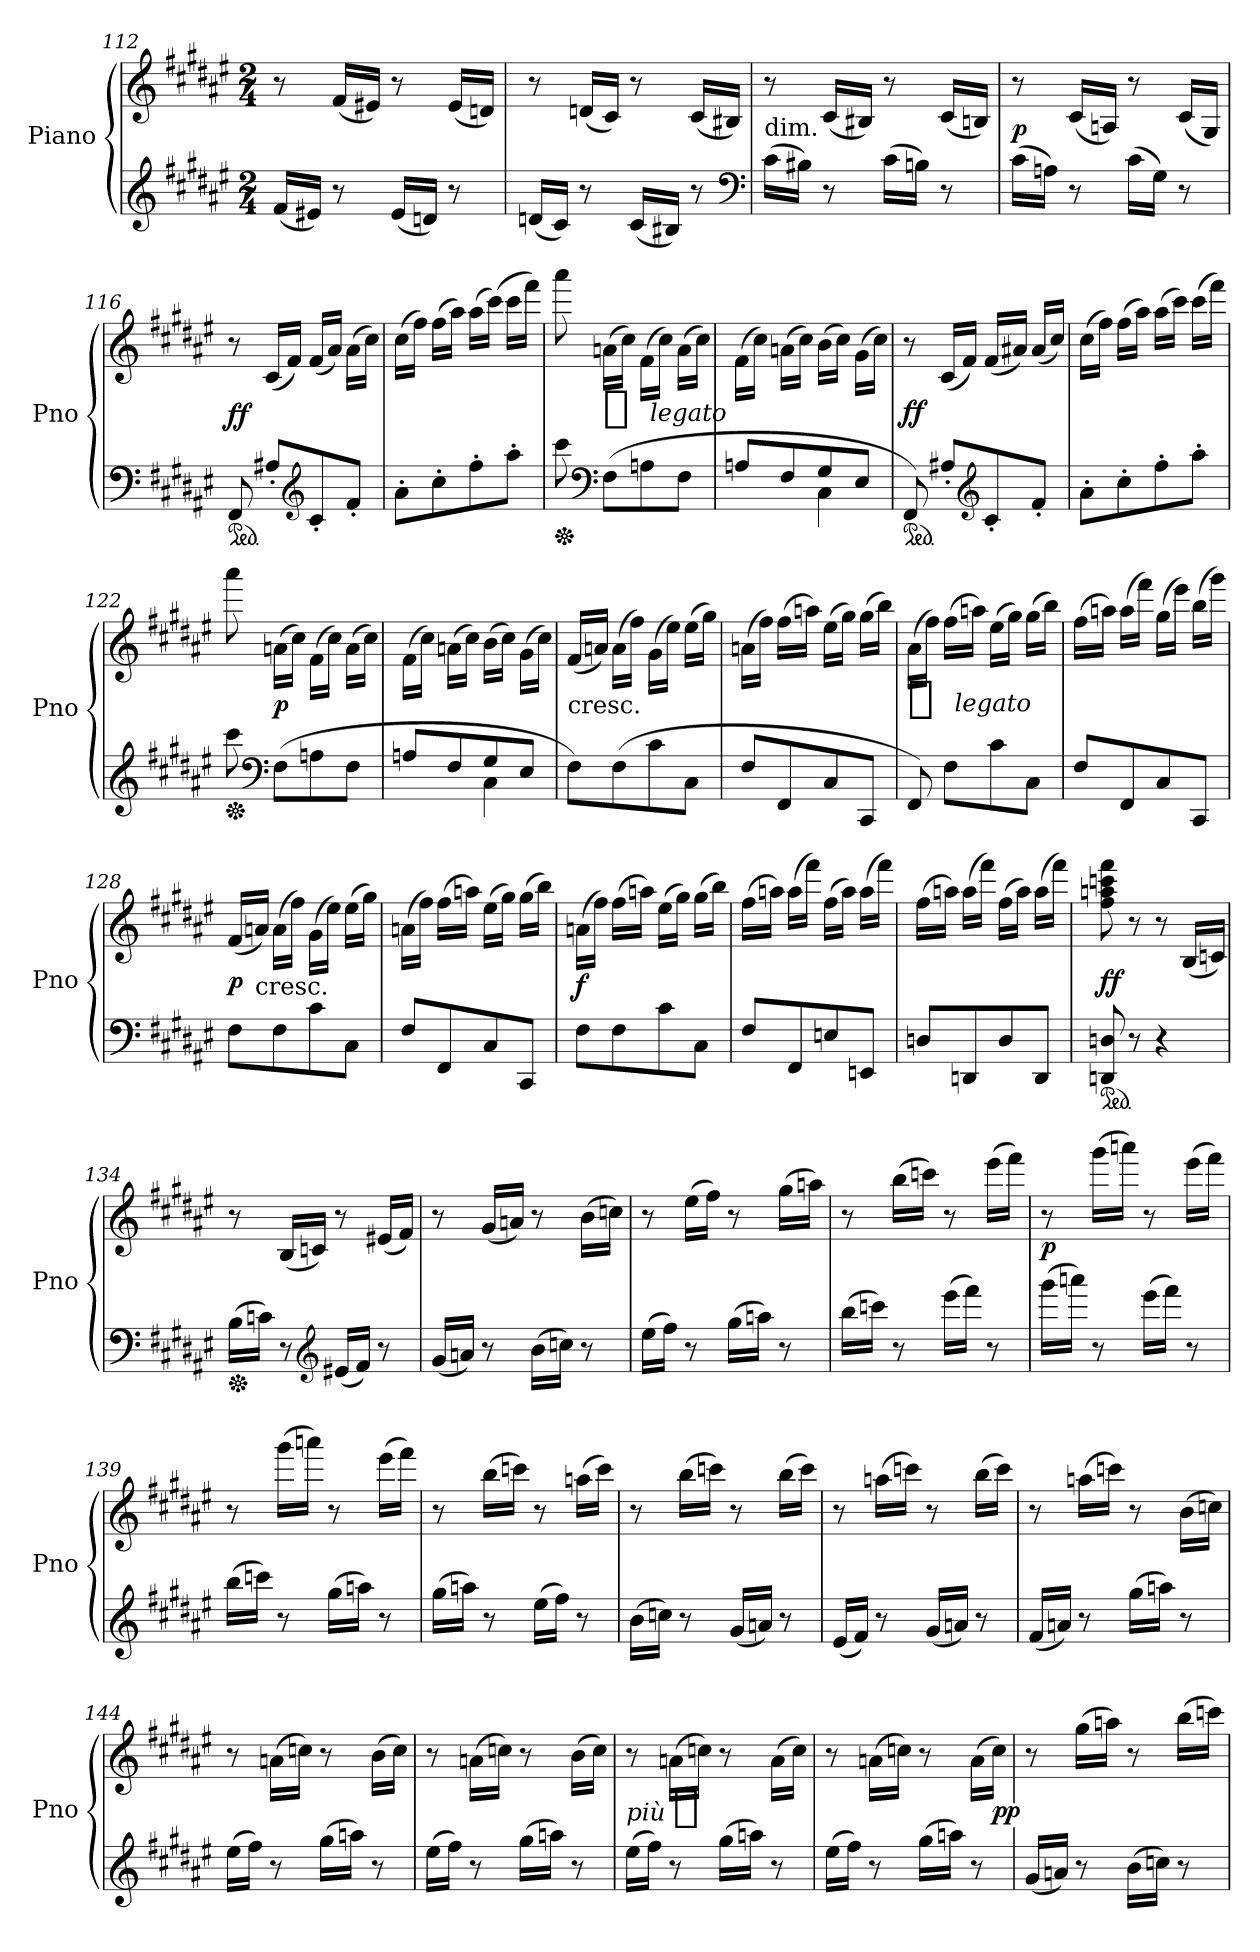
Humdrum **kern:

**kern	**kern	**dynam
*part1	*part1	*part1
*staff2	*staff1	*staff1/2
*I"Piano	*	*
*I'Pno	*	*
*clefG2	*clefG2	*
*k[f#c#g#d#a#e#]	*k[f#c#g#d#a#e#]	*
*F#:	*F#:	*
*M2/4	*M2/4	*
=112	=112	=112
(16f#LL	8r	.
16e#XJJ)	.	.
8r	(16f#LL	.
.	16e#XJJ)	.
(16e#LL	8r	.
16dnJJ)	.	.
8r	(16e#LL	.
.	16dnJJ)	.
=113	=113	=113
(16dnLL	8r	.
16c#JJ)	.	.
8r	(16dnLL	.
.	16c#JJ)	.
(16c#LL	8r	.
16B#XJJ)	.	.
8r	(16c#LL	.
.	16B#XJJ)	.
*clefF4	*	*
=114	=114	=114
!	!LO:TX:c:t=dim.	!
(16c#LL	8r	.
16B#XJJ)	.	.
8r	(16c#LL	.
.	16B#XJJ)	.
(16c#LL	8r	.
16BnJJ)	.	.
8r	(16c#LL	.
.	16BnJJ)	.
=115	=115	=115
(16c#LL	8r	p
16AnJJ)	.	.
8r	(16c#LL	.
.	16AnJJ)	.
(16c#LL	8r	.
16G#JJ)	.	.
8r	(16c#LL	.
.	16G#JJ)	.
=116	=116	=116
*ped	*	*
8FF#	8r	ff
8A#X'L	(16c#LL	.
.	16f#JJ)	.
*clefG2	*	*
8c#'	(16f#LL	.
.	16a#JJ)	.
8f#'J	(16a#LL	.
.	16cc#JJ)	.
=117	=117	=117
8a#'L	(16cc#LL	.
.	16ff#JJ)	.
8cc#'	(16ff#LL	.
.	16aa#JJ)	.
8ff#'	(16aa#LL	.
.	(16ccc#JJ)	.
8aa#'J	16ccc#LL	.
.	16fff#JJ)	.
=118	=118	=118
*Xped	*	*
8ccc#	8aaa#	.
*clefF4	*	*
!	!	!LO:DY:t=%s legato
(>8F#L	(16anLL	p
.	16cc#JJ)	.
8An	(16f#\LL	.
.	16cc#\JJ)	.
8F#J	(16aLL	.
.	16cc#JJ)	.
=119	=119	=119
*^	*	*
8AnL	4ryy	(16f#\LL	.
.	.	16cc#\JJ)	.
8F#	.	(16anLL	.
.	.	16cc#JJ)	.
8G#	4C#	(16bLL	.
.	.	16cc#JJ)	.
8E#J	.	(16g#\LL	.
.	.	16cc#\JJ)	.
*v	*v	*	*
=120	=120	=120
*ped	*	*
8FF#)	8r	ff
8A#X'L	(16c#LL	.
.	16f#JJ)	.
*clefG2	*	*
8c#'	(16f#LL	.
.	16a#XJJ)	.
8f#'J	(16a#/LL	.
.	16cc#/JJ)	.
=121	=121	=121
8a#'L	(16cc#LL	.
.	16ff#JJ)	.
8cc#'	(16ff#LL	.
.	16aa#JJ)	.
8ff#'	(16aa#LL	.
.	16ccc#JJ)	.
8aa#'J	(16ccc#LL	.
.	16fff#JJ)	.
=122	=122	=122
*Xped	*	*
8ccc#	8aaa#	.
*clefF4	*	*
(>8F#L	(16anLL	p
.	16cc#JJ)	.
8An	(16f#\LL	.
.	16cc#\JJ)	.
8F#J	(16aLL	.
.	16cc#JJ)	.
=123	=123	=123
*^	*	*
8AnL	4ryy	(16f#\LL	.
.	.	16cc#\JJ)	.
8F#	.	(16anLL	.
.	.	16cc#JJ)	.
8G#	4C#	(16bLL	.
.	.	16cc#JJ)	.
8E#J	.	(16g#\LL	.
.	.	16cc#\JJ)	.
*v	*v	*	*
=124	=124	=124
!	!LO:TX:c:t=cresc.	!
8F#L)	(16f#LL	.
.	16anJJ)	.
(8F#	(16aLL	.
.	16ff#JJ)	.
8c#	(16g#LL	.
.	16ee#JJ)	.
8C#J	(16ee#LL	.
.	16gg#JJ)	.
=125	=125	=125
8F#L	(16anLL	.
.	16ff#JJ)	.
8FF#	(16ff#LL	.
.	16aanJJ)	.
8C#	(16ee#LL	.
.	16gg#JJ)	.
8CC#J	(16gg#LL	.
.	16bbJJ)	.
=126	=126	=126
!	!	!LO:DY:t=%s legato
8FF#)	(16a#LL	f
.	16ff#JJ)	.
8F#L	(16ff#LL	.
.	16aanJJ)	.
8c#	(16ee#LL	.
.	16gg#JJ)	.
8C#J	(16gg#LL	.
.	16bbJJ)	.
=127	=127	=127
8F#L	(16ff#LL	.
.	16aanJJ)	.
8FF#	(16aaLL	.
.	16fff#JJ)	.
8C#	(16gg#LL	.
.	16eee#JJ)	.
8CC#J	(16bbLL	.
.	16ggg#JJ)	.
=128	=128	=128
8F#L	(16f#LL	p
!	!LO:TX:c:t=cresc.	!
.	16anJJ)	.
8F#	(16aLL	.
.	16ff#JJ)	.
8c#	(16g#LL	.
.	16ee#JJ)	.
8C#J	(16ee#LL	.
.	16gg#JJ)	.
=129	=129	=129
8F#L	(16anLL	.
.	16ff#JJ)	.
8FF#	(16ff#LL	.
.	16aanJJ)	.
8C#	(16ee#LL	.
.	16gg#JJ)	.
8CC#J	(16gg#LL	.
.	16bbJJ)	.
=130	=130	=130
8F#L	(16anLL	f
.	16ff#JJ)	.
8F#	(16ff#LL	.
.	16aanJJ)	.
8c#	(16ee#LL	.
.	16gg#JJ)	.
8C#J	(16gg#LL	.
.	16bbJJ)	.
=131	=131	=131
8F#L	(16ff#LL	.
.	16aanJJ)	.
8FF#	(16aaLL	.
.	16fff#JJ)	.
8En	(16ff#LL	.
.	16aaJJ)	.
8EEnJ	(16aaLL	.
.	16fff#JJ)	.
=132	=132	=132
8DnL	(16ff#LL	.
.	16aanJJ)	.
8DDn	(16aaLL	.
.	16fff#JJ)	.
8D	(16ff#LL	.
.	16aaJJ)	.
8DDJ	(16aaLL	.
.	16fff#JJ)	.
=133	=133	=133
*ped	*	*
8DDn 8Dn	8ff# 8aan 8cccn 8fff#	ff
8r	8r	.
4r	8r	.
.	(16BLL	.
.	16cnJJ)	.
=134	=134	=134
*Xped	*	*
(16BLL	8r	.
16cnJJ)	.	.
8r	(16BLL	.
.	16cnJJ)	.
*clefG2	*	*
(16e#XLL	8r	.
16f#JJ)	.	.
8r	(16e#XLL	.
.	16f#JJ)	.
=135	=135	=135
(16g#LL	8r	.
16anJJ)	.	.
8r	(16g#LL	.
.	16anJJ)	.
(16bLL	8r	.
16ccnJJ)	.	.
8r	(16bLL	.
.	16ccnJJ)	.
=136	=136	=136
(16ee#LL	8r	.
16ff#JJ)	.	.
8r	(16ee#LL	.
.	16ff#JJ)	.
(16gg#LL	8r	.
16aanJJ)	.	.
8r	(16gg#LL	.
.	16aanJJ)	.
=137	=137	=137
(16bbLL	8r	.
16cccnJJ)	.	.
8r	(16bbLL	.
.	16cccnJJ)	.
(16eee#LL	8r	.
16fff#JJ)	.	.
8r	(16eee#LL	.
.	16fff#JJ)	.
=138	=138	=138
(16ggg#LL	8r	p
16aaanJJ)	.	.
8r	(16ggg#LL	.
.	16aaanJJ)	.
(16eee#LL	8r	.
16fff#JJ)	.	.
8r	(16eee#LL	.
.	16fff#JJ)	.
=139	=139	=139
(16bbLL	8r	.
16cccnJJ)	.	.
8r	(16ggg#LL	.
.	16aaanJJ)	.
(16gg#LL	8r	.
16aanJJ)	.	.
8r	(16eee#LL	.
.	16fff#JJ)	.
=140	=140	=140
(16gg#LL	8r	.
16aanJJ)	.	.
8r	(16bbLL	.
.	16cccnJJ)	.
(16ee#LL	8r	.
16ff#JJ)	.	.
8r	(16aanLL	.
.	16cccJJ)	.
=141	=141	=141
(16bLL	8r	.
16ccnJJ)	.	.
8r	(16bbLL	.
.	16cccnJJ)	.
(16g#LL	8r	.
16anJJ)	.	.
8r	(16bbLL	.
.	16cccJJ)	.
=142	=142	=142
(16e#LL	8r	.
16f#JJ)	.	.
8r	(16aanLL	.
.	16cccnJJ)	.
(16g#LL	8r	.
16anJJ)	.	.
8r	(16bbLL	.
.	16cccJJ)	.
=143	=143	=143
(16f#LL	8r	.
16anJJ)	.	.
8r	(16aanLL	.
.	16cccnJJ)	.
(16gg#LL	8r	.
16aanJJ)	.	.
8r	(16bLL	.
.	16ccnJJ)	.
=144	=144	=144
(16ee#LL	8r	.
16ff#JJ)	.	.
8r	(16anLL	.
.	16ccnJJ)	.
(16gg#LL	8r	.
16aanJJ)	.	.
8r	(16bLL	.
.	16ccJJ)	.
=145	=145	=145
(16ee#LL	8r	.
16ff#JJ)	.	.
8r	(16anLL	.
.	16ccnJJ)	.
(16gg#LL	8r	.
16aanJJ)	.	.
8r	(16bLL	.
.	16ccJJ)	.
=146	=146	=146
!	!	!LO:DY:t=più %s
(16ee#LL	8r	p
16ff#JJ)	.	.
8r	(16anLL	.
.	16ccnJJ)	.
(16gg#LL	8r	.
16aanJJ)	.	.
8r	(16aLL	.
.	16ccJJ)	.
=147	=147	=147
(16ee#LL	8r	.
16ff#JJ)	.	.
8r	(16anLL	.
.	16ccnJJ)	.
(16gg#LL	8r	.
16aanJJ)	.	.
8r	(16aLL	.
.	16ccJJ)	pp
=148	=148	=148
(16g#LL	8r	.
16anJJ)	.	.
8r	(16gg#LL	.
.	16aanJJ)	.
(16bLL	8r	.
16ccnJJ)	.	.
8r	(16bbLL	.
.	16cccnJJ)	.
=	=	=
*-	*-	*-
